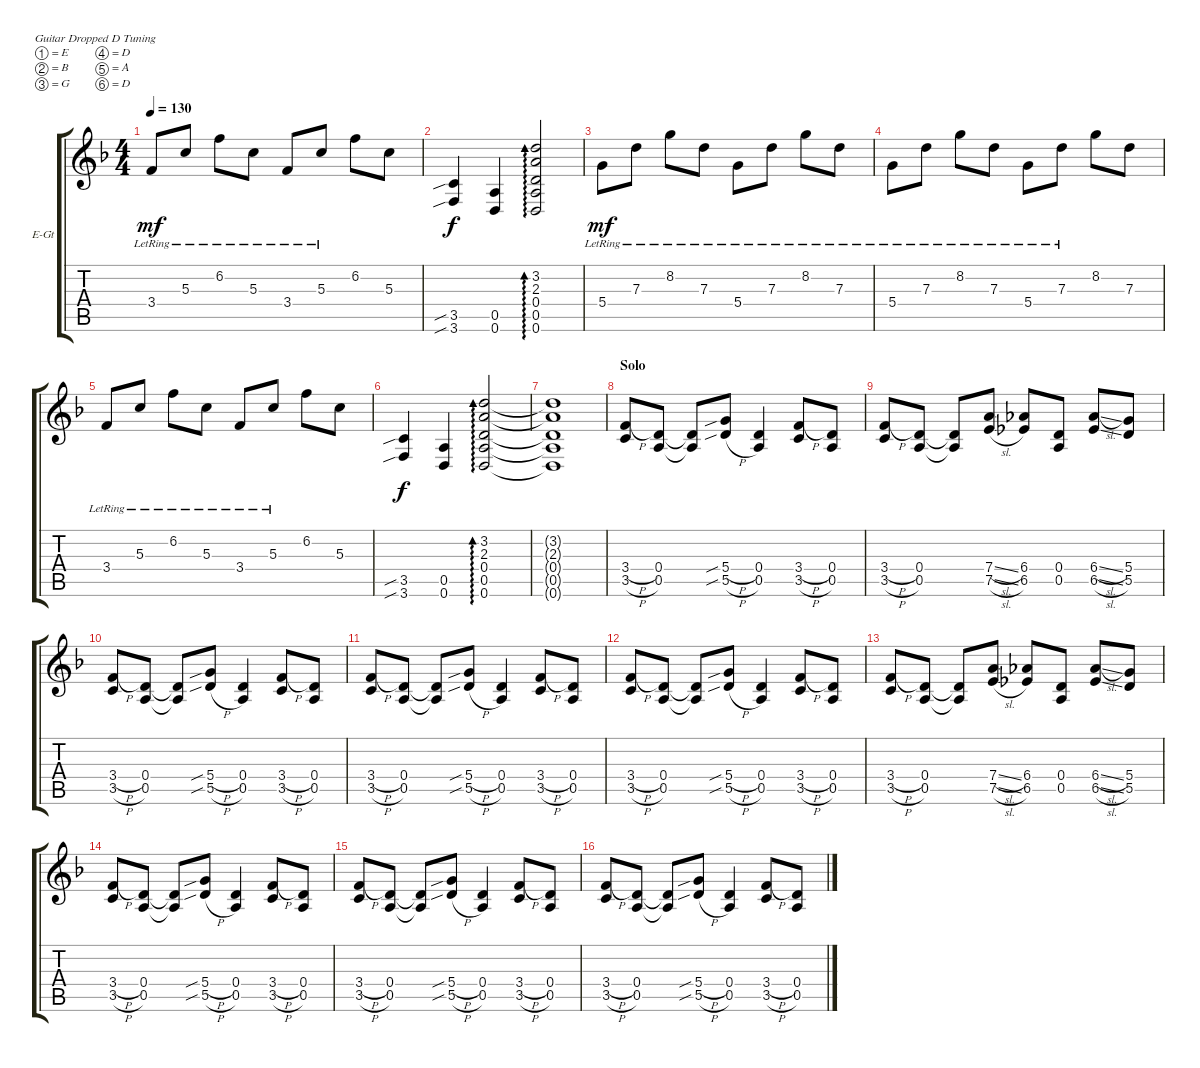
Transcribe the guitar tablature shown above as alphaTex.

\defaultSystemsLayout 4
\bracketExtendMode groupsimilarinstruments
\firstSystemTrackNameOrientation horizontal
\otherSystemsTrackNameOrientation horizontal
\track ("Guitar 1 Overdrive" "E-Gt") {instrument electricguitarclean}
\staff {score tabs}
\tuning (E4 B3 G3 D3 A2 D2)
\ts (4 4)
\tempo 130
\clef g2
\ks dminor
3.4{lr}.8{dy mf} 5.3{lr}.8 6.2{lr}.8 5.3{lr}.8 3.4{lr}.8 5.3{lr}.8 6.2.8 5.3.8 |
(3.5{sib} 3.6{sib}).4{dy f} (0.5 0.6).4 (0.5 0.4 2.3 3.2 0.6).2{ad 0} |
5.4{lr}.8{dy mf} 7.3{lr}.8 8.2{lr}.8 7.3{lr}.8 5.4{lr}.8 7.3{lr}.8 8.2{lr}.8 7.3{lr}.8 |
5.4{lr}.8 7.3{lr}.8 8.2{lr}.8 7.3{lr}.8 5.4{lr}.8 7.3{lr}.8 8.2.8 7.3.8 |
3.4{lr}.8 5.3{lr}.8 6.2{lr}.8 5.3{lr}.8 3.4{lr}.8 5.3{lr}.8 6.2.8 5.3.8 |
(3.5{sib} 3.6{sib}).4{dy f} (0.5 0.6).4 (0.5 0.4 2.3 3.2 0.6).2{ad 0} |
(3.2{t} 2.3{t} 0.4{t} 0.5{t} 0.6{t}).1 |
\section ("" "Solo")
(3.5{h} 3.4{h}).8 (0.4 0.5).8 (0.5{t} 0.4{t}).8 (5.4{sib h} 5.5{sib h}).8 (0.4 0.5).4 (3.5{h} 3.4{h}).8 (0.4 0.5).8 |
(3.5{h} 3.4{h}).8 (0.4 0.5).8 (0.5{t} 0.4{t}).8 (7.4{sl} 7.5{sl}).8 (6.5 6.4).8 (0.4 0.5).8 (6.5{sl} 6.4{sl}).8 (5.4 5.5).8 |
(3.5{h} 3.4{h}).8 (0.4 0.5).8 (0.5{t} 0.4{t}).8 (5.4{sib h} 5.5{sib h}).8 (0.4 0.5).4 (3.5{h} 3.4{h}).8 (0.4 0.5).8 |
(3.5{h} 3.4{h}).8 (0.4 0.5).8 (0.5{t} 0.4{t}).8 (5.4{sib h} 5.5{sib h}).8 (0.4 0.5).4 (3.5{h} 3.4{h}).8 (0.4 0.5).8 |
(3.5{h} 3.4{h}).8 (0.4 0.5).8 (0.5{t} 0.4{t}).8 (5.4{sib h} 5.5{sib h}).8 (0.4 0.5).4 (3.5{h} 3.4{h}).8 (0.4 0.5).8 |
(3.5{h} 3.4{h}).8 (0.4 0.5).8 (0.5{t} 0.4{t}).8 (7.4{sl} 7.5{sl}).8 (6.5 6.4).8 (0.4 0.5).8 (6.5{sl} 6.4{sl}).8 (5.4 5.5).8 |
(3.5{h} 3.4{h}).8 (0.4 0.5).8 (0.5{t} 0.4{t}).8 (5.4{sib h} 5.5{sib h}).8 (0.4 0.5).4 (3.5{h} 3.4{h}).8 (0.4 0.5).8 |
(3.5{h} 3.4{h}).8 (0.4 0.5).8 (0.5{t} 0.4{t}).8 (5.4{sib h} 5.5{sib h}).8 (0.4 0.5).4 (3.5{h} 3.4{h}).8 (0.4 0.5).8 |
(3.5{h} 3.4{h}).8 (0.4 0.5).8 (0.5{t} 0.4{t}).8 (5.4{sib h} 5.5{sib h}).8 (0.4 0.5).4 (3.5{h} 3.4{h}).8 (0.4 0.5).8
